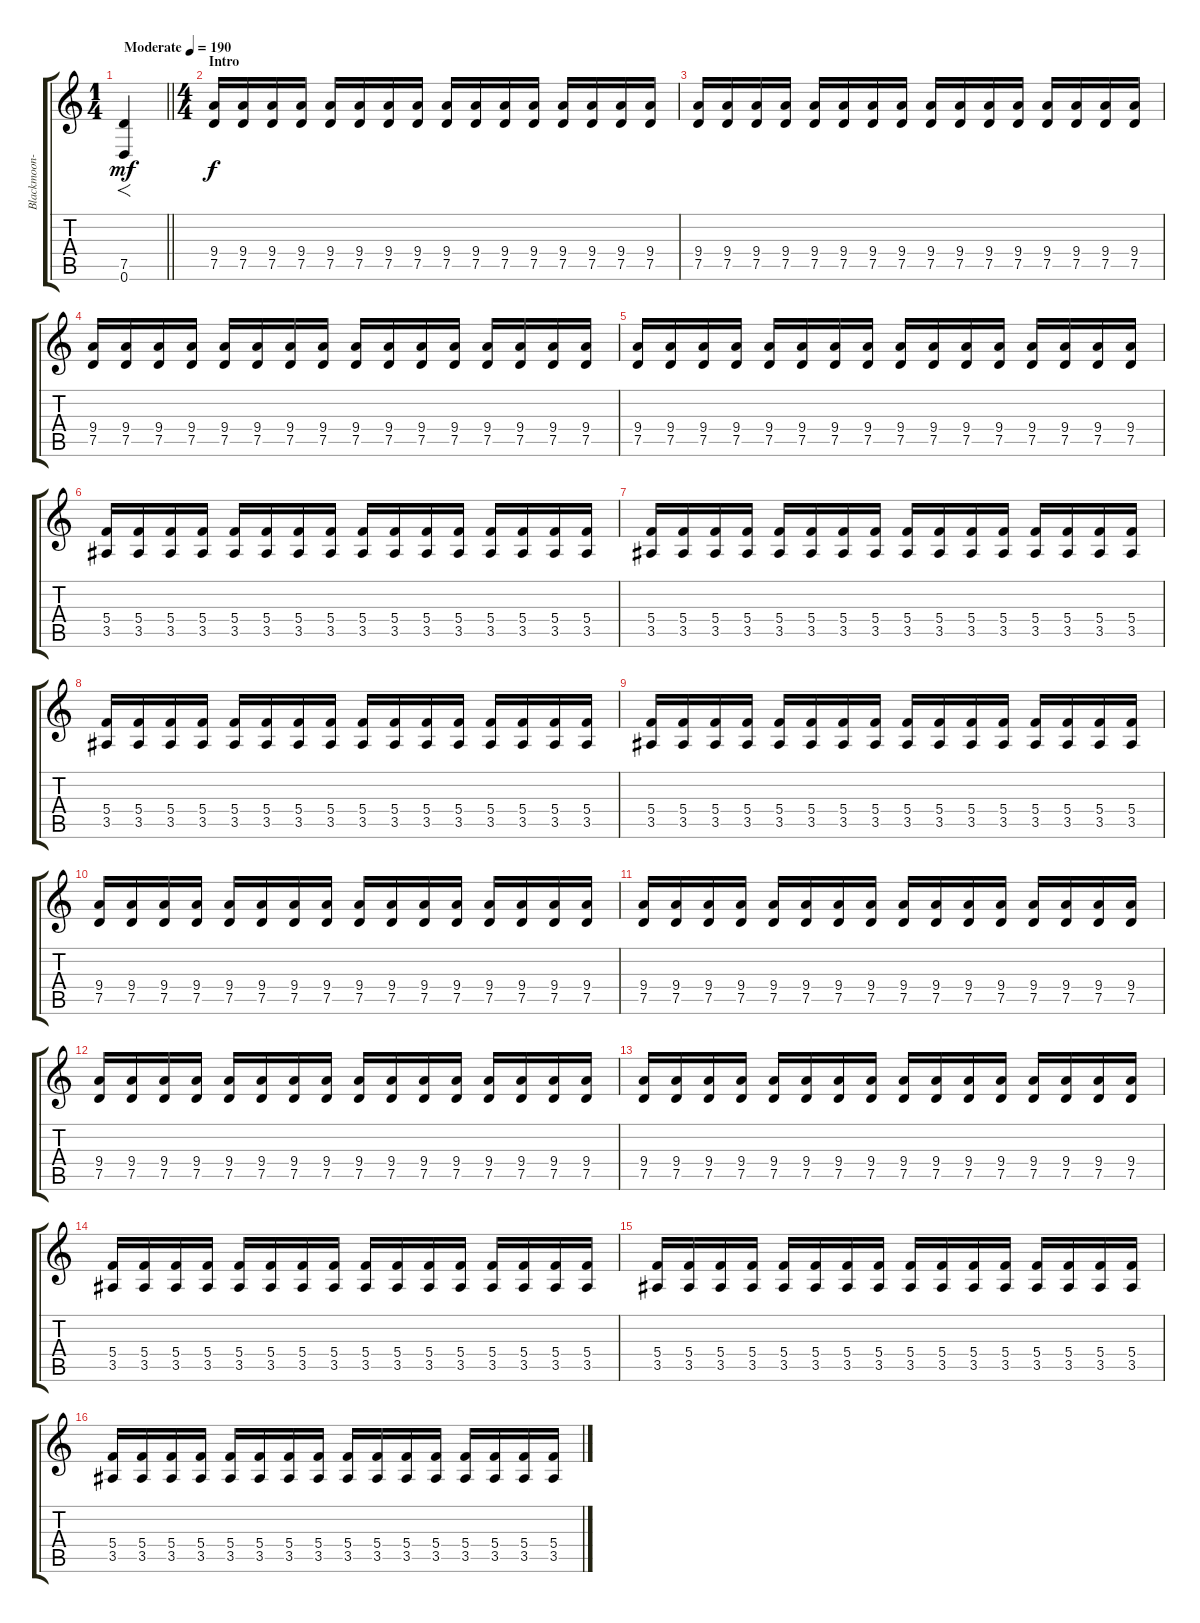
\track ("Blackmoon-Guitar II" "Blackmoon-") {instrument distortionguitar}
\staff {score tabs}
\tuning (D4 A3 F3 C3 G2 D2) {hide}
\ts (1 4)
\tempo (190 "Moderate")
\clef g2
\barLineRight lightlight
\ks c
(7.5 0.6).4{f dy mf instrument distortionguitar} |
\ts (4 4)
\section ("" "Intro")
(9.4 7.5).16{dy f volume 11} (9.4 7.5).16 (9.4 7.5).16 (9.4 7.5).16 (9.4 7.5).16 (9.4 7.5).16 (9.4 7.5).16 (9.4 7.5).16 (9.4 7.5).16 (9.4 7.5).16 (9.4 7.5).16 (9.4 7.5).16 (9.4 7.5).16 (9.4 7.5).16 (9.4 7.5).16 (9.4 7.5).16 |
(9.4 7.5).16 (9.4 7.5).16 (9.4 7.5).16 (9.4 7.5).16 (9.4 7.5).16 (9.4 7.5).16 (9.4 7.5).16 (9.4 7.5).16 (9.4 7.5).16 (9.4 7.5).16 (9.4 7.5).16 (9.4 7.5).16 (9.4 7.5).16 (9.4 7.5).16 (9.4 7.5).16 (9.4 7.5).16 |
(9.4 7.5).16 (9.4 7.5).16 (9.4 7.5).16 (9.4 7.5).16 (9.4 7.5).16 (9.4 7.5).16 (9.4 7.5).16 (9.4 7.5).16 (9.4 7.5).16 (9.4 7.5).16 (9.4 7.5).16 (9.4 7.5).16 (9.4 7.5).16 (9.4 7.5).16 (9.4 7.5).16 (9.4 7.5).16 |
(9.4 7.5).16 (9.4 7.5).16 (9.4 7.5).16 (9.4 7.5).16 (9.4 7.5).16 (9.4 7.5).16 (9.4 7.5).16 (9.4 7.5).16 (9.4 7.5).16 (9.4 7.5).16 (9.4 7.5).16 (9.4 7.5).16 (9.4 7.5).16 (9.4 7.5).16 (9.4 7.5).16 (9.4 7.5).16 |
(5.4 3.5).16 (5.4 3.5).16 (5.4 3.5).16 (5.4 3.5).16 (5.4 3.5).16 (5.4 3.5).16 (5.4 3.5).16 (5.4 3.5).16 (5.4 3.5).16 (5.4 3.5).16 (5.4 3.5).16 (5.4 3.5).16 (5.4 3.5).16 (5.4 3.5).16 (5.4 3.5).16 (5.4 3.5).16 |
(5.4 3.5).16 (5.4 3.5).16 (5.4 3.5).16 (5.4 3.5).16 (5.4 3.5).16 (5.4 3.5).16 (5.4 3.5).16 (5.4 3.5).16 (5.4 3.5).16 (5.4 3.5).16 (5.4 3.5).16 (5.4 3.5).16 (5.4 3.5).16 (5.4 3.5).16 (5.4 3.5).16 (5.4 3.5).16 |
(5.4 3.5).16 (5.4 3.5).16 (5.4 3.5).16 (5.4 3.5).16 (5.4 3.5).16 (5.4 3.5).16 (5.4 3.5).16 (5.4 3.5).16 (5.4 3.5).16 (5.4 3.5).16 (5.4 3.5).16 (5.4 3.5).16 (5.4 3.5).16 (5.4 3.5).16 (5.4 3.5).16 (5.4 3.5).16 |
(5.4 3.5).16 (5.4 3.5).16 (5.4 3.5).16 (5.4 3.5).16 (5.4 3.5).16 (5.4 3.5).16 (5.4 3.5).16 (5.4 3.5).16 (5.4 3.5).16 (5.4 3.5).16 (5.4 3.5).16 (5.4 3.5).16 (5.4 3.5).16 (5.4 3.5).16 (5.4 3.5).16 (5.4 3.5).16 |
(9.4 7.5).16 (9.4 7.5).16 (9.4 7.5).16 (9.4 7.5).16 (9.4 7.5).16 (9.4 7.5).16 (9.4 7.5).16 (9.4 7.5).16 (9.4 7.5).16 (9.4 7.5).16 (9.4 7.5).16 (9.4 7.5).16 (9.4 7.5).16 (9.4 7.5).16 (9.4 7.5).16 (9.4 7.5).16 |
(9.4 7.5).16 (9.4 7.5).16 (9.4 7.5).16 (9.4 7.5).16 (9.4 7.5).16 (9.4 7.5).16 (9.4 7.5).16 (9.4 7.5).16 (9.4 7.5).16 (9.4 7.5).16 (9.4 7.5).16 (9.4 7.5).16 (9.4 7.5).16 (9.4 7.5).16 (9.4 7.5).16 (9.4 7.5).16 |
(9.4 7.5).16 (9.4 7.5).16 (9.4 7.5).16 (9.4 7.5).16 (9.4 7.5).16 (9.4 7.5).16 (9.4 7.5).16 (9.4 7.5).16 (9.4 7.5).16 (9.4 7.5).16 (9.4 7.5).16 (9.4 7.5).16 (9.4 7.5).16 (9.4 7.5).16 (9.4 7.5).16 (9.4 7.5).16 |
(9.4 7.5).16 (9.4 7.5).16 (9.4 7.5).16 (9.4 7.5).16 (9.4 7.5).16 (9.4 7.5).16 (9.4 7.5).16 (9.4 7.5).16 (9.4 7.5).16 (9.4 7.5).16 (9.4 7.5).16 (9.4 7.5).16 (9.4 7.5).16 (9.4 7.5).16 (9.4 7.5).16 (9.4 7.5).16 |
(5.4 3.5).16 (5.4 3.5).16 (5.4 3.5).16 (5.4 3.5).16 (5.4 3.5).16 (5.4 3.5).16 (5.4 3.5).16 (5.4 3.5).16 (5.4 3.5).16 (5.4 3.5).16 (5.4 3.5).16 (5.4 3.5).16 (5.4 3.5).16 (5.4 3.5).16 (5.4 3.5).16 (5.4 3.5).16 |
(5.4 3.5).16 (5.4 3.5).16 (5.4 3.5).16 (5.4 3.5).16 (5.4 3.5).16 (5.4 3.5).16 (5.4 3.5).16 (5.4 3.5).16 (5.4 3.5).16 (5.4 3.5).16 (5.4 3.5).16 (5.4 3.5).16 (5.4 3.5).16 (5.4 3.5).16 (5.4 3.5).16 (5.4 3.5).16 |
(5.4 3.5).16 (5.4 3.5).16 (5.4 3.5).16 (5.4 3.5).16 (5.4 3.5).16 (5.4 3.5).16 (5.4 3.5).16 (5.4 3.5).16 (5.4 3.5).16 (5.4 3.5).16 (5.4 3.5).16 (5.4 3.5).16 (5.4 3.5).16 (5.4 3.5).16 (5.4 3.5).16 (5.4 3.5).16
